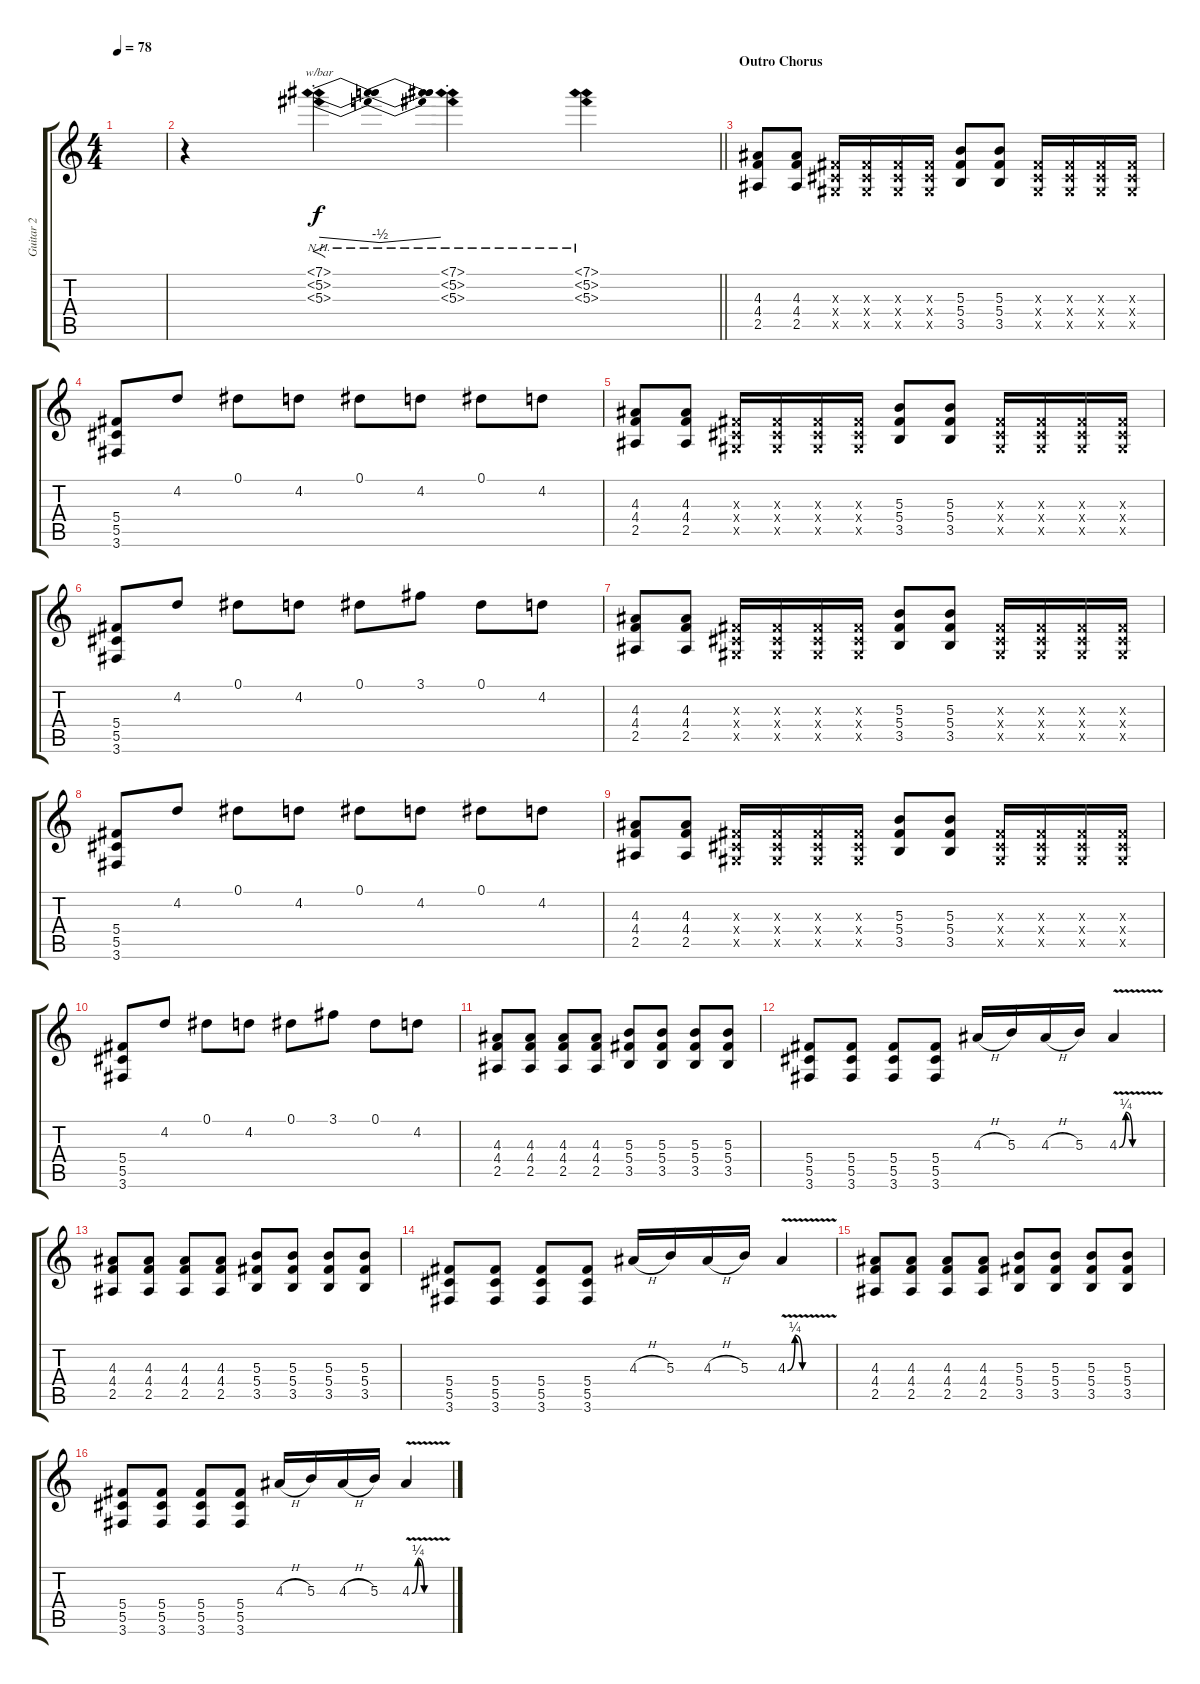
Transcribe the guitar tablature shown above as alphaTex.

\track ("Guitar 2" "Guitar 2") {instrument distortionguitar}
\staff {score tabs}
\tuning (Eb4 Bb3 Gb3 Db3 Ab2 Eb2) {hide}
\ts (4 4)
\tempo 78
\clef g2
\ks c
|
\barLineRight lightlight
r.4 (7.1{nh st} 5.2{nh st} 5.3{nh st}).4{f tbe (dip default 0 0 45 -2 60 0)} (7.1{nh st} 5.2{nh st} 5.3{nh st}).4 (7.1{nh} 5.2{nh} 5.3{nh}).4 |
\section ("" "Outro Chorus")
(4.3 4.4 2.5).8 (4.3 4.4 2.5).8 (0.3{x} 0.4{x} 0.5{x}).16 (0.3{x} 0.4{x} 0.5{x}).16 (0.3{x} 0.4{x} 0.5{x}).16 (0.3{x} 0.4{x} 0.5{x}).16 (5.3 5.4 3.5).8 (5.3 5.4 3.5).8 (0.3{x} 0.4{x} 0.5{x}).16 (0.3{x} 0.4{x} 0.5{x}).16 (0.3{x} 0.4{x} 0.5{x}).16 (0.3{x} 0.4{x} 0.5{x}).16 |
(5.4 5.5 3.6).8 4.2.8 0.1.8 4.2.8 0.1.8 4.2.8 0.1.8 4.2.8 |
(4.3 4.4 2.5).8 (4.3 4.4 2.5).8 (0.3{x} 0.4{x} 0.5{x}).16 (0.3{x} 0.4{x} 0.5{x}).16 (0.3{x} 0.4{x} 0.5{x}).16 (0.3{x} 0.4{x} 0.5{x}).16 (5.3 5.4 3.5).8 (5.3 5.4 3.5).8 (0.3{x} 0.4{x} 0.5{x}).16 (0.3{x} 0.4{x} 0.5{x}).16 (0.3{x} 0.4{x} 0.5{x}).16 (0.3{x} 0.4{x} 0.5{x}).16 |
(5.4 5.5 3.6).8 4.2.8 0.1.8 4.2.8 0.1.8 3.1.8 0.1.8 4.2.8 |
(4.3 4.4 2.5).8 (4.3 4.4 2.5).8 (0.3{x} 0.4{x} 0.5{x}).16 (0.3{x} 0.4{x} 0.5{x}).16 (0.3{x} 0.4{x} 0.5{x}).16 (0.3{x} 0.4{x} 0.5{x}).16 (5.3 5.4 3.5).8 (5.3 5.4 3.5).8 (0.3{x} 0.4{x} 0.5{x}).16 (0.3{x} 0.4{x} 0.5{x}).16 (0.3{x} 0.4{x} 0.5{x}).16 (0.3{x} 0.4{x} 0.5{x}).16 |
(5.4 5.5 3.6).8 4.2.8 0.1.8 4.2.8 0.1.8 4.2.8 0.1.8 4.2.8 |
(4.3 4.4 2.5).8 (4.3 4.4 2.5).8 (0.3{x} 0.4{x} 0.5{x}).16 (0.3{x} 0.4{x} 0.5{x}).16 (0.3{x} 0.4{x} 0.5{x}).16 (0.3{x} 0.4{x} 0.5{x}).16 (5.3 5.4 3.5).8 (5.3 5.4 3.5).8 (0.3{x} 0.4{x} 0.5{x}).16 (0.3{x} 0.4{x} 0.5{x}).16 (0.3{x} 0.4{x} 0.5{x}).16 (0.3{x} 0.4{x} 0.5{x}).16 |
(5.4 5.5 3.6).8 4.2.8 0.1.8 4.2.8 0.1.8 3.1.8 0.1.8 4.2.8 |
(4.3 4.4 2.5).8 (4.3 4.4 2.5).8 (4.3 4.4 2.5).8 (4.3 4.4 2.5).8 (5.3 5.4 3.5).8 (5.3 5.4 3.5).8 (5.3 5.4 3.5).8 (5.3 5.4 3.5).8 |
(5.4 5.5 3.6).8 (5.4 5.5 3.6).8 (5.4 5.5 3.6).8 (5.4 5.5 3.6).8 4.3{h}.16 5.3.16 4.3{h}.16 5.3.16 4.3{be (custom 0 0 10 1 20 0 30 0 60 0) v}.4 |
(4.3 4.4 2.5).8 (4.3 4.4 2.5).8 (4.3 4.4 2.5).8 (4.3 4.4 2.5).8 (5.3 5.4 3.5).8 (5.3 5.4 3.5).8 (5.3 5.4 3.5).8 (5.3 5.4 3.5).8 |
(5.4 5.5 3.6).8 (5.4 5.5 3.6).8 (5.4 5.5 3.6).8 (5.4 5.5 3.6).8 4.3{h}.16 5.3.16 4.3{h}.16 5.3.16 4.3{be (custom 0 0 10 1 20 0 30 0 60 0) v}.4 |
(4.3 4.4 2.5).8 (4.3 4.4 2.5).8 (4.3 4.4 2.5).8 (4.3 4.4 2.5).8 (5.3 5.4 3.5).8 (5.3 5.4 3.5).8 (5.3 5.4 3.5).8 (5.3 5.4 3.5).8 |
(5.4 5.5 3.6).8 (5.4 5.5 3.6).8 (5.4 5.5 3.6).8 (5.4 5.5 3.6).8 4.3{h}.16 5.3.16 4.3{h}.16 5.3.16 4.3{be (custom 0 0 10 1 20 0 30 0 60 0) v}.4
